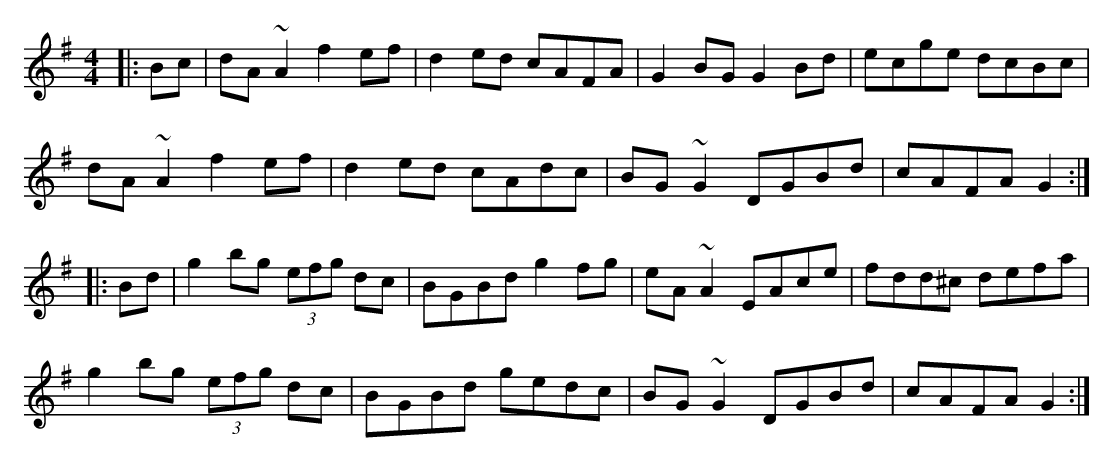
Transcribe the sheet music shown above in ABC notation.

X:1
M:4/4
K:G
|:Bc|dA~A2 f2ef|d2ed cAFA|G2BG G2Bd|ecge dcBc|
dA~A2 f2ef|d2ed cAdc|BG~G2 DGBd|cAFA G2:|
|:Bd|g2bg (3efg dc|BGBd g2fg|eA~A2 EAce|fdd^c defa|
g2bg (3efg dc|BGBd gedc|BG~G2 DGBd|cAFA G2:|
